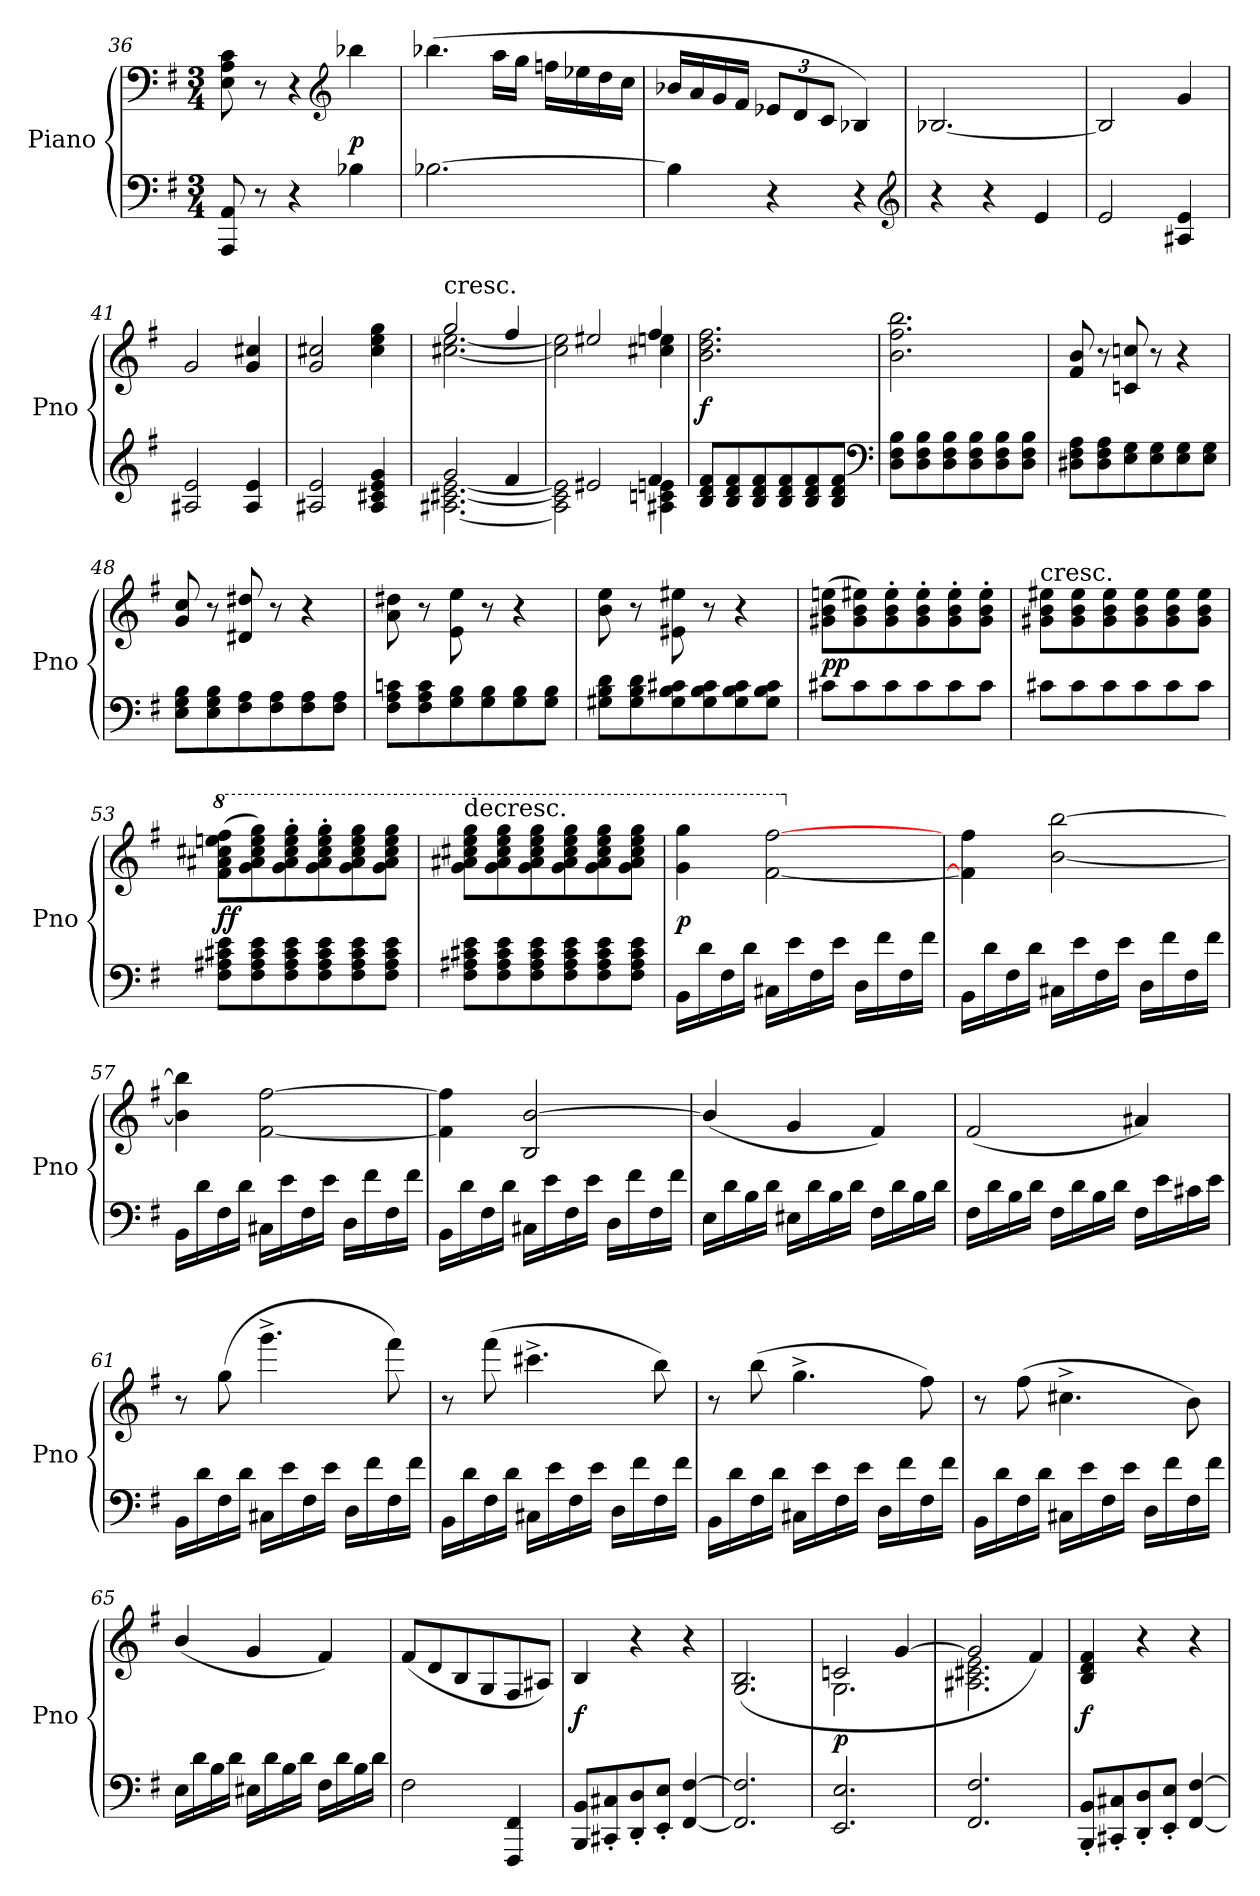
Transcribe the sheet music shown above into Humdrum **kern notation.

**kern	**kern	**dynam
*part1	*part1	*part1
*staff2	*staff1	*staff1/2
*I"Piano	*	*
*I'Pno	*	*
*clefF4	*clefF4	*
*k[f#]	*k[f#]	*
*e:	*e:	*
*M3/4	*M3/4	*
=36	=36	=36
8AAA/ 8AA/	8E\ 8A\ 8c\	.
8r	8r	.
4r	4r	.
*	*clefG2	*
4B-X\	4bb-X\	p
=37	=37	=37
[2.B-X\	(4.bb-X\	.
.	16aa\LL	.
.	16gg\JJ	.
.	16ffn\LL	.
.	16ee-X\	.
.	16dd\	.
.	16cc\JJ	.
=38	=38	=38
4B-\]	16b-X/LL	.
.	16a/	.
.	16g/	.
.	16f#/JJ	.
4r	12e-X/L	.
.	12d/	.
.	12c/J	.
4r	4B-X/)	.
*clefG2	*	*
=39	=39	=39
4r	[2.B-X/	.
4r	.	.
4e/	.	.
=40	=40	=40
2e/	2B-/]	.
4A#X/ 4e/	4g/	.
=41	=41	=41
2A#X/ 2e/	2g/	.
4A#/ 4e/	4g/ 4cc#X/	.
=42	=42	=42
2A#X/ 2e/	2g/ 2cc#X/	.
4A#/ 4c#X/ 4e/ 4g/	4cc#\ 4ee\ 4gg\	.
=43	=43	=43
*^	*^	*
!	!	!LO:TX:t=cresc.	!	!
2g/	[2.A#X\ [2.c#X\ [2.e\	2gg/	[2.cc#X\ [2.ee\	.
4f#/	.	4ff#/	.	.
=44	=44	=44	=44	=44
2e#X/	2A#]\ 2c#]\ 2e]\	2ee#X/	2cc#]\ 2ee]\	.
4f#/	4A#X\ 4cn\ 4en\	4ff#/	4cc#X\ 4een\	.
*v	*v	*	*	*
*	*v	*v	*
=45	=45	=45
8B/ 8d/ 8f#/L	2.b\ 2.dd\ 2.ff#\	f
8B/ 8d/ 8f#/	.	.
8B/ 8d/ 8f#/	.	.
8B/ 8d/ 8f#/	.	.
8B/ 8d/ 8f#/	.	.
8B/ 8d/ 8f#/J	.	.
*clefF4	*	*
=46	=46	=46
8D\ 8F#\ 8B\L	2.b\ 2.ff#\ 2.bb\	.
8D\ 8F#\ 8B\	.	.
8D\ 8F#\ 8B\	.	.
8D\ 8F#\ 8B\	.	.
8D\ 8F#\ 8B\	.	.
8D\ 8F#\ 8B\J	.	.
=47	=47	=47
8D#X\ 8F#\ 8A\L	8f#/ 8b/	.
8D#\ 8F#\ 8A\	8r	.
8E\ 8G\	8cn/ 8ccn/	.
8E\ 8G\	8r	.
8E\ 8G\	4r	.
8E\ 8G\J	.	.
=48	=48	=48
8E\ 8G\ 8B\L	8g/ 8cc/	.
8E\ 8G\ 8B\	8r	.
8F#\ 8A\	8d#X/ 8dd#X/	.
8F#\ 8A\	8r	.
8F#\ 8A\	4r	.
8F#\ 8A\J	.	.
=49	=49	=49
8F#\ 8A\ 8cn\L	8a\ 8dd#X\	.
8F#\ 8A\ 8c\	8r	.
8G\ 8B\	8e\ 8ee\	.
8G\ 8B\	8r	.
8G\ 8B\	4r	.
8G\ 8B\J	.	.
=50	=50	=50
8G#X\ 8B\ 8d\L	8b\ 8ee\	.
8G#\ 8B\ 8d\	8r	.
8G#\ 8B\ 8c#X\	8e#X\ 8ee#X\	.
8G#\ 8B\ 8c#\	8r	.
8G#\ 8B\ 8c#\	4r	.
8G#\ 8B\ 8c#\J	.	.
=51	=51	=51
8c#X\L	(8g#X\ 8b\ 8een\L	pp
8c#\	8g#\ 8b\ 8ee#X\)	.
8c#\	8g#'\ 8b'\ 8ee#'\	.
8c#\	8g#'\ 8b'\ 8ee#'\	.
8c#\	8g#'\ 8b'\ 8ee#'\	.
8c#\J	8g#'\ 8b'\ 8ee#'\J	.
=52	=52	=52
!	!LO:TX:t=cresc.	!
8c#X\L	8g#X\ 8b\ 8ee#X\L	.
8c#\	8g#\ 8b\ 8ee#\	.
8c#\	8g#\ 8b\ 8ee#\	.
8c#\	8g#\ 8b\ 8ee#\	.
8c#\	8g#\ 8b\ 8ee#\	.
8c#\J	8g#\ 8b\ 8ee#\J	.
=53	=53	=53
*	*8va	*
8F#\ 8A#X\ 8c#X\ 8e\L	(8ff#\ 8aa#X\ 8ccc#X\ 8eeen\ 8fff#\L	ff
8F#\ 8A#\ 8c#\ 8e\	8gg\ 8aa#\ 8ccc#\ 8eee\ 8ggg\)	.
8F#\ 8A#\ 8c#\ 8e\	8gg'\ 8aa#'\ 8ccc#'\ 8eee'\ 8ggg'\	.
8F#\ 8A#\ 8c#\ 8e\	8gg'\ 8aa#'\ 8ccc#'\ 8eee'\ 8ggg'\	.
8F#\ 8A#\ 8c#\ 8e\	8gg\ 8aa#\ 8ccc#\ 8eee\ 8ggg\	.
8F#\ 8A#\ 8c#\ 8e\J	8gg\ 8aa#\ 8ccc#\ 8eee\ 8ggg\J	.
=54	=54	=54
!	!LO:TX:t=decresc.	!
8F#\ 8A#X\ 8c#X\ 8e\L	8gg\ 8aa#X\ 8ccc#X\ 8eee\ 8ggg\L	.
8F#\ 8A#\ 8c#\ 8e\	8gg\ 8aa#\ 8ccc#\ 8eee\ 8ggg\	.
8F#\ 8A#\ 8c#\ 8e\	8gg\ 8aa#\ 8ccc#\ 8eee\ 8ggg\	.
8F#\ 8A#\ 8c#\ 8e\	8gg\ 8aa#\ 8ccc#\ 8eee\ 8ggg\	.
8F#\ 8A#\ 8c#\ 8e\	8gg\ 8aa#\ 8ccc#\ 8eee\ 8ggg\	.
8F#\ 8A#\ 8c#\ 8e\J	8gg\ 8aa#\ 8ccc#\ 8eee\ 8ggg\J	.
=55	=55	=55
16BB\LL	4gg\ 4ggg\	p
16d\	.	.
16F#\	.	.
16d\JJ	.	.
16C#X\LL	[2ff#\ [2fff#\	.
16e\	.	.
16F#\	.	.
16e\JJ	.	.
16D\LL	.	.
16f#\	.	.
16F#\	.	.
16f#\JJ	.	.
=56	=56	=56
*	*X8va	*
16BB\LL	4f#]\ 4ff#]\	.
16d\	.	.
16F#\	.	.
16d\JJ	.	.
16C#X\LL	[2b\ [2bb\	.
16e\	.	.
16F#\	.	.
16e\JJ	.	.
16D\LL	.	.
16f#\	.	.
16F#\	.	.
16f#\JJ	.	.
=57	=57	=57
16BB\LL	4b]\ 4bb]\	.
16d\	.	.
16F#\	.	.
16d\JJ	.	.
16C#X\LL	[2f#\ [2ff#\	.
16e\	.	.
16F#\	.	.
16e\JJ	.	.
16D\LL	.	.
16f#\	.	.
16F#\	.	.
16f#\JJ	.	.
=58	=58	=58
16BB\LL	4f#]\ 4ff#]\	.
16d\	.	.
16F#\	.	.
16d\JJ	.	.
16C#X\LL	2B/ [2b/	.
16e\	.	.
16F#\	.	.
16e\JJ	.	.
16D\LL	.	.
16f#\	.	.
16F#\	.	.
16f#\JJ	.	.
=59	=59	=59
16E\LL	(4b/]	.
16d\	.	.
16B\	.	.
16d\JJ	.	.
16E#X\LL	4g/	.
16d\	.	.
16B\	.	.
16d\JJ	.	.
16F#\LL	4f#/)	.
16d\	.	.
16B\	.	.
16d\JJ	.	.
=60	=60	=60
16F#\LL	(2f#/	.
16d\	.	.
16B\	.	.
16d\JJ	.	.
16F#\LL	.	.
16d\	.	.
16B\	.	.
16d\JJ	.	.
16F#\LL	4a#X/)	.
16e\	.	.
16c#X\	.	.
16e\JJ	.	.
=61	=61	=61
16BB\LL	8r	.
16d\	.	.
16F#\	(8gg\	.
16d\JJ	.	.
16C#X\LL	4.ggg^\	.
16e\	.	.
16F#\	.	.
16e\JJ	.	.
16D\LL	.	.
16f#\	.	.
16F#\	8fff#\)	.
16f#\JJ	.	.
=62	=62	=62
16BB\LL	8r	.
16d\	.	.
16F#\	(8fff#\	.
16d\JJ	.	.
16C#X\LL	4.ccc#X^\	.
16e\	.	.
16F#\	.	.
16e\JJ	.	.
16D\LL	.	.
16f#\	.	.
16F#\	8bb\)	.
16f#\JJ	.	.
=63	=63	=63
16BB\LL	8r	.
16d\	.	.
16F#\	(8bb\	.
16d\JJ	.	.
16C#X\LL	4.gg^\	.
16e\	.	.
16F#\	.	.
16e\JJ	.	.
16D\LL	.	.
16f#\	.	.
16F#\	8ff#\)	.
16f#\JJ	.	.
=64	=64	=64
16BB\LL	8r	.
16d\	.	.
16F#\	(8ff#\	.
16d\JJ	.	.
16C#X\LL	4.cc#X^\	.
16e\	.	.
16F#\	.	.
16e\JJ	.	.
16D\LL	.	.
16f#\	.	.
16F#\	8b\)	.
16f#\JJ	.	.
=65	=65	=65
16E\LL	(4b/	.
16d\	.	.
16B\	.	.
16d\JJ	.	.
16E#X\LL	4g/	.
16d\	.	.
16B\	.	.
16d\JJ	.	.
16F#\LL	4f#/)	.
16d\	.	.
16B\	.	.
16d\JJ	.	.
=66	=66	=66
2F#\	(8f#/L	.
.	8d/	.
.	8B/	.
.	8G/	.
4FFF#/ 4FF#/	8F#/	.
.	8A#X/J)	.
=67	=67	=67
8BBB/ 8BB/L	4B/	f
8CC#X'/ 8C#X'/	.	.
8DD'/ 8D'/	4r	.
8EE'/ 8E'/J	.	.
[4FF#/ [4F#/	4r	.
=68	=68	=68
2.FF#]/ 2.F#]/	(2.G/ 2.B/	.
=69	=69	=69
*	*^	*
2.EE/ 2.E/	2cn/	2.G\	p
.	[4g/	.	.
=70	=70	=70	=70
2.FF#/ 2.F#/	2g/]	2.A#X\ 2.c#X\ 2.e\	.
.	4f#/)	.	.
*	*v	*v	*
=71	=71	=71
8BBB'/ 8BB'/L	4B/ 4d/ 4f#/	f
8CC#X'/ 8C#X'/	.	.
8DD'/ 8D'/	4r	.
8EE'/ 8E'/J	.	.
[4FF#/ [4F#/	4r	.
=	=	=
*-	*-	*-
